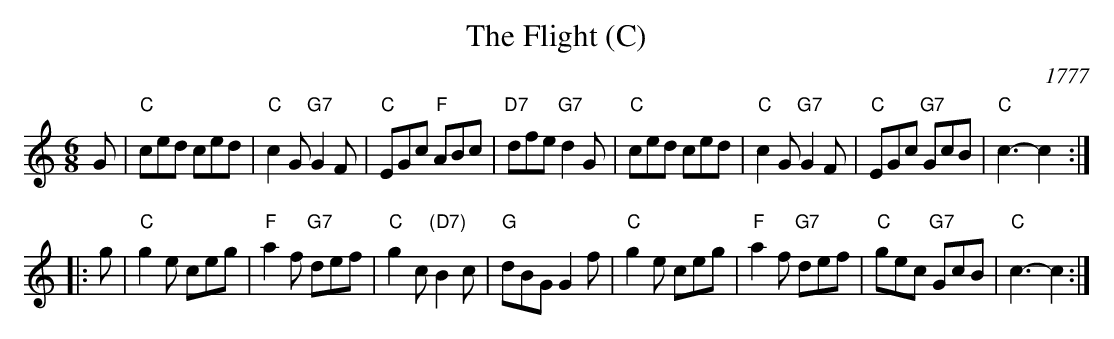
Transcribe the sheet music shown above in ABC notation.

X:1
T: The Flight (C)
O: 1777
M: 6/8
L: 1/8
K: C
  G \
| "C"ced ced | "C"c2G "G7"G2F | "C"EGc "F"ABc | "D7"dfe "G7"d2G \
| "C"ced ced | "C"c2G "G7"G2F | "C"EGc "G7"GcB | "C"c3- c2 :|
|: g \
| "C"g2e ceg | "F"a2f "G7"def | "C"g2c "(D7)"B2c | "G"dBG G2f \
| "C"g2e ceg | "F"a2f "G7"def | "C"gec "G7"GcB | "C"c3- c2 :|
